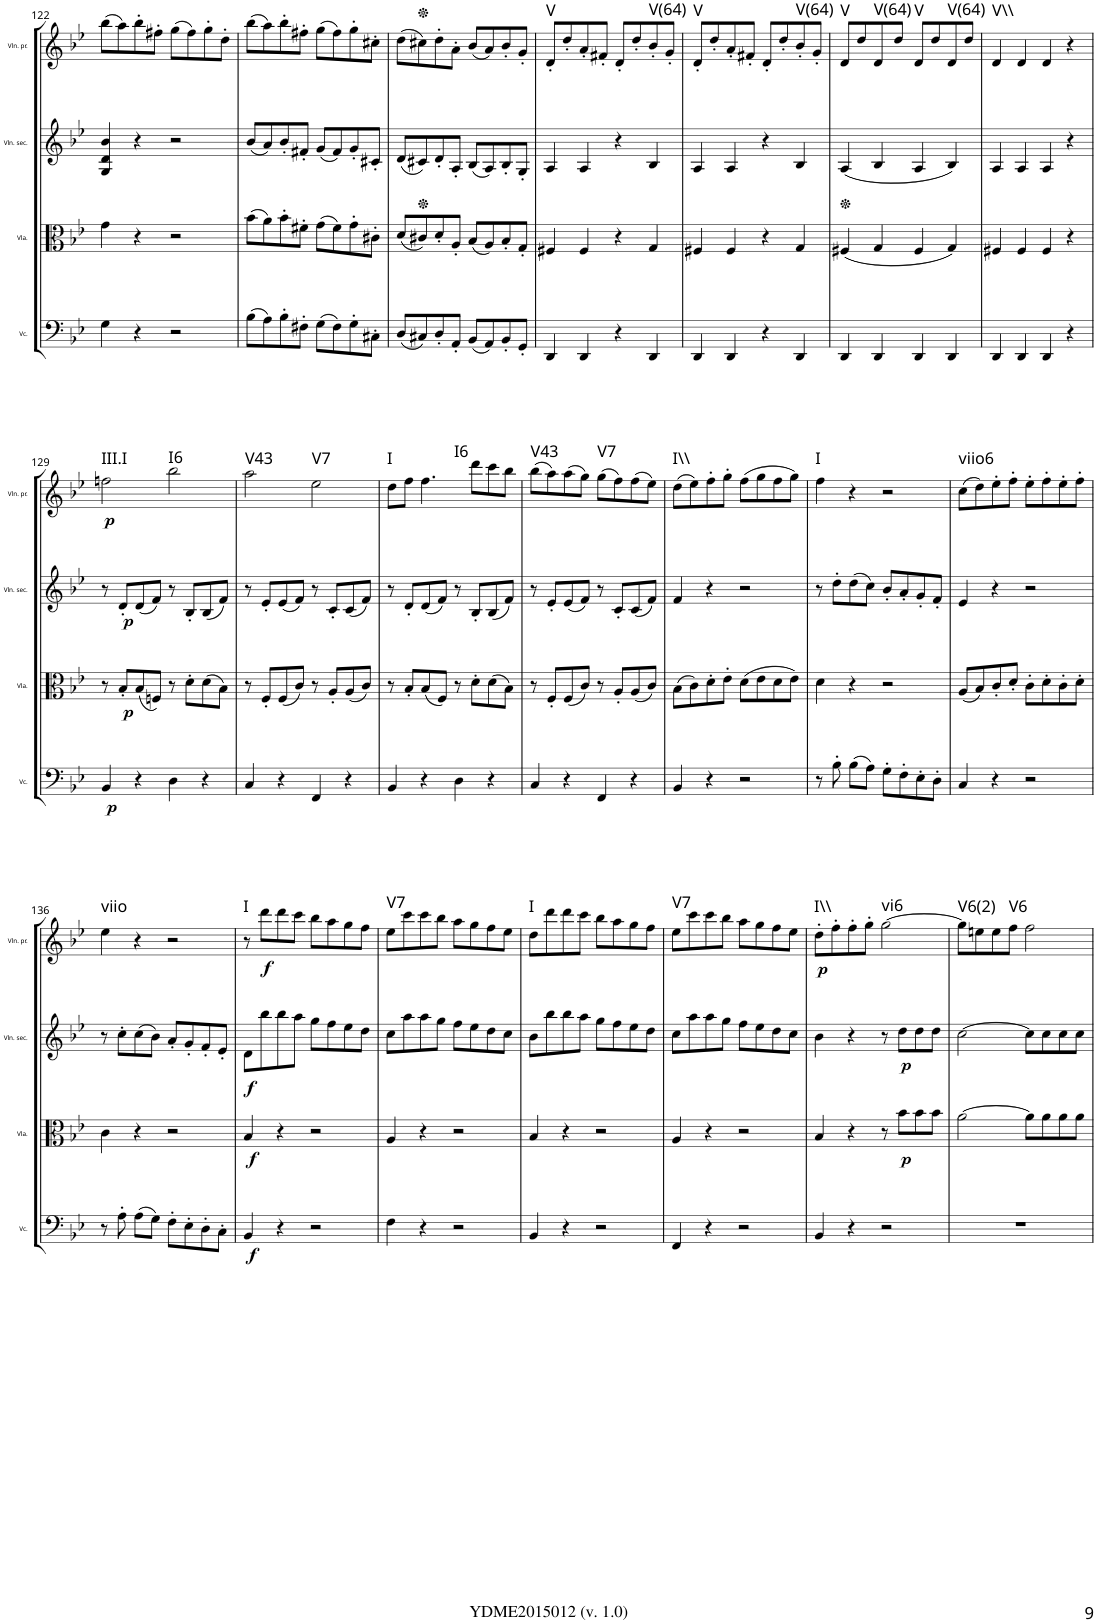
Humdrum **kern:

**kern	**dynam	**kern	**dynam	**kern	**dynam	**kern	**dynam	**harte
*part4	*part4	*part3	*part3	*part2	*part2	*part1	*part1	*part1
*staff4	*staff4	*staff3	*staff3	*staff2	*staff2	*staff1	*staff1	*
*I"Violoncelle	*	*I"Viola	*	*I"Violino secondo	*	*I"Violino primo	*	*
*I'Vc.	*	*I'Vla.	*	*I'Vln. sec.	*	*I'Vln. pr.	*	*
!!LO:PB:g=z
*clefF4	*	*clefC3	*	*clefG2	*	*clefG2	*	*
*k[b-e-]	*	*k[b-e-]	*	*k[b-e-]	*	*k[b-e-]	*	*
*B-:	*	*B-:	*	*B-:	*	*B-:	*	*
*M2/2	*	*M2/2	*	*M2/2	*	*M2/2	*	*
*met(c|)	*	*met(c|)	*	*met(c|)	*	*met(c|)	*	*
=122	=122	=122	=122	=122	=122	=122	=122	=122
4G\	.	4g\	.	4G/ 4d/ 4b-/	.	(>8bb-\L	.	.
.	.	.	.	.	.	8aa\)	.	.
4r	.	4r	.	4r	.	8bb-'\	.	.
.	.	.	.	.	.	8ff#X'\J	.	.
2r	.	2r	.	2r	.	(>8gg\L	.	.
.	.	.	.	.	.	8ff#\)	.	.
.	.	.	.	.	.	8gg'\	.	.
.	.	.	.	.	.	8dd'\J	.	.
=123	=123	=123	=123	=123	=123	=123	=123	=123
(>8B-\L	.	(>8b-\L	.	(<8b-/L	.	(>8bb-\L	.	.
8A\)	.	8a\)	.	8a/)	.	8aa\)	.	.
8B-'\	.	8b-'\	.	8b-'/	.	8bb-'\	.	.
8F#X'\J	.	8f#X'\J	.	8f#X'/J	.	8ff#X'\J	.	.
(>8G\L	.	(>8g\L	.	(<8g/L	.	(>8gg\L	.	.
8F#\)	.	8f#\)	.	8f#/)	.	8ff#\)	.	.
8G'\	.	8g'\	.	8g'/	.	8gg'\	.	.
8C#X'\J	.	8c#X'\J	.	8c#X'/J	.	8cc#X'\J	.	.
=124	=124	=124	=124	=124	=124	=124	=124	=124
(<8D/L	.	(<8d/L	.	(<8d/L	.	(>8dd\L	.	.
8C#X/)	.	8c#X/)	.	8c#X/)	.	8cc#X\)	.	.
8D'/	.	8d'/	.	8d'/	.	8dd'\	.	.
8AA'/J	.	8A'/J	.	8A'/J	.	8a'\J	.	.
(<8BB-/L	.	(<8B-/L	.	(<8B-/L	.	(<8b-/L	.	.
8AA/)	.	8A/)	.	8A/)	.	8a/)	.	.
8BB-'/	.	8B-'/	.	8B-'/	.	8b-'/	.	.
8GG'/J	.	8G'/J	.	8G'/J	.	8g'/J	.	.
=125	=125	=125	=125	=125	=125	=125	=125	=125
!	!	!	!	!	!	!	!	!LO:H:kt=V
4DD/	.	4F#X/	.	4A/	.	8d'/L	.	N
.	.	.	.	.	.	8dd'/	.	.
4DD/	.	4F#/	.	4A/	.	8a'/	.	.
.	.	.	.	.	.	8f#X'/J	.	.
4r	.	4r	.	4r	.	8d'/L	.	.
.	.	.	.	.	.	8dd'/	.	.
!	!	!	!	!	!	!	!	!LO:H:kt=V(64)
4DD/	.	4G/	.	4B-/	.	8b-'/	.	N
.	.	.	.	.	.	8g'/J	.	.
=126	=126	=126	=126	=126	=126	=126	=126	=126
!	!	!	!	!	!	!	!	!LO:H:kt=V
4DD/	.	4F#X/	.	4A/	.	8d'/L	.	N
.	.	.	.	.	.	8dd'/	.	.
4DD/	.	4F#/	.	4A/	.	8a'/	.	.
.	.	.	.	.	.	8f#X'/J	.	.
4r	.	4r	.	4r	.	8d'/L	.	.
.	.	.	.	.	.	8dd'/	.	.
!	!	!	!	!	!	!	!	!LO:H:kt=V(64)
4DD/	.	4G/	.	4B-/	.	8b-'/	.	N
.	.	.	.	.	.	8g'/J	.	.
=127	=127	=127	=127	=127	=127	=127	=127	=127
!	!	!	!	!	!	!	!	!LO:H:kt=V
4DD/	.	(<4F#X/	.	(<4A/	.	8d/L	.	N
.	.	.	.	.	.	8dd/	.	.
!	!	!	!	!	!	!	!	!LO:H:kt=V(64)
4DD/	.	4G/	.	4B-/	.	8d/	.	N
.	.	.	.	.	.	8dd/J	.	.
!	!	!	!	!	!	!	!	!LO:H:kt=V
4DD/	.	4F#/	.	4A/	.	8d/L	.	N
.	.	.	.	.	.	8dd/	.	.
!	!	!	!	!	!	!	!	!LO:H:kt=V(64)
4DD/	.	4G/)	.	4B-/)	.	8d/	.	N
.	.	.	.	.	.	8dd/J	.	.
=128	=128	=128	=128	=128	=128	=128	=128	=128
!	!	!	!	!	!	!	!	!LO:H:kt=V\\
4DD/	.	4F#X/	.	4A/	.	4d/	.	N
4DD/	.	4F#/	.	4A/	.	4d/	.	.
4DD/	.	4F#/	.	4A/	.	4d/	.	.
4r	.	4r	.	4r	.	4r	.	.
!!LO:LB:g=z
=129	=129	=129	=129	=129	=129	=129	=129	=129
!	!LO:DY:b	!	!	!	!	!	!LO:DY:b	!LO:H:kt=III.I
4BB-/	p	8r	.	8r	.	2ffn\	p	N
!	!	!	!LO:DY:b	!	!LO:DY:b	!	!	!
.	.	8B-'/L	p	8d'/L	p	.	.	.
4r	.	(<8B-/	.	(<8d/	.	.	.	.
.	.	8Fn/J)	.	8f/J)	.	.	.	.
!	!	!	!	!	!	!	!	!LO:H:kt=I6
4D\	.	8r	.	8r	.	2bb-\	.	N
.	.	8d'\L	.	8B-'/L	.	.	.	.
4r	.	(>8d\	.	(<8B-/	.	.	.	.
.	.	8B-\J)	.	8f/J)	.	.	.	.
=130	=130	=130	=130	=130	=130	=130	=130	=130
!	!	!	!	!	!	!	!	!LO:H:kt=V43
4C/	.	8r	.	8r	.	2aa\	.	N
.	.	8F'/L	.	8e-'/L	.	.	.	.
4r	.	(<8F/	.	(<8e-/	.	.	.	.
.	.	8c/J)	.	8f/J)	.	.	.	.
!	!	!	!	!	!	!	!	!LO:H:kt=V7
4FF/	.	8r	.	8r	.	2ee-\	.	N
.	.	8A'/L	.	8c'/L	.	.	.	.
4r	.	(<8A/	.	(<8c/	.	.	.	.
.	.	8c/J)	.	8f/J)	.	.	.	.
=131	=131	=131	=131	=131	=131	=131	=131	=131
!	!	!	!	!	!	!	!	!LO:H:kt=I
4BB-/	.	8r	.	8r	.	8dd\L	.	N
.	.	8B-'/L	.	8d'/L	.	8ff\J	.	.
!	!	!	!	!	!	!	!	!LO:H:kt=I6
4r	.	(<8B-/	.	(<8d/	.	4.ff\	.	N
.	.	8F/J)	.	8f/J)	.	.	.	.
4D\	.	8r	.	8r	.	.	.	.
.	.	8d'\L	.	8B-'/L	.	8ddd\L	.	.
4r	.	(>8d\	.	(<8B-/	.	8ccc\	.	.
.	.	8B-\J)	.	8f/J)	.	8bb-\J	.	.
=132	=132	=132	=132	=132	=132	=132	=132	=132
!	!	!	!	!	!	!	!	!LO:H:kt=V43
4C/	.	8r	.	8r	.	(>8bb-\L	.	N
.	.	8F'/L	.	8e-'/L	.	8aa\)	.	.
4r	.	(<8F/	.	(<8e-/	.	(>8aa\	.	.
.	.	8c/J)	.	8f/J)	.	8gg\J)	.	.
!	!	!	!	!	!	!	!	!LO:H:kt=V7
4FF/	.	8r	.	8r	.	(>8gg\L	.	N
.	.	8A'/L	.	8c'/L	.	8ff\)	.	.
4r	.	(<8A/	.	(<8c/	.	(>8ff\	.	.
.	.	8c/J)	.	8f/J)	.	8ee-\J)	.	.
=133	=133	=133	=133	=133	=133	=133	=133	=133
!	!	!	!	!	!	!	!	!LO:H:kt=I\\
4BB-/	.	(>8B-\L	.	4f/	.	(>8dd\L	.	N
.	.	8c\)	.	.	.	8ee-\)	.	.
4r	.	8d'\	.	4r	.	8ff'\	.	.
.	.	8e-'\J	.	.	.	8gg'\J	.	.
2r	.	(>8d\L	.	2r	.	(>8ff\L	.	.
.	.	8e-\	.	.	.	8gg\	.	.
.	.	8d\	.	.	.	8ff\	.	.
.	.	8e-\J)	.	.	.	8gg\J)	.	.
=134	=134	=134	=134	=134	=134	=134	=134	=134
!	!	!	!	!	!	!	!	!LO:H:kt=I
8r	.	4d\	.	8r	.	4ff\	.	N
8B-'\	.	.	.	8dd'\L	.	.	.	.
(>8B-\L	.	4r	.	(>8dd\	.	4r	.	.
8A\J)	.	.	.	8cc\J)	.	.	.	.
8G'\L	.	2r	.	8b-'/L	.	2r	.	.
8F'\	.	.	.	8a'/	.	.	.	.
8E-'\	.	.	.	8g'/	.	.	.	.
8D'\J	.	.	.	8f'/J	.	.	.	.
=135	=135	=135	=135	=135	=135	=135	=135	=135
!	!	!	!	!	!	!	!	!LO:H:kt=viio6
4C/	.	(<8A/L	.	4e-/	.	(>8cc\L	.	N
.	.	8B-/)	.	.	.	8dd\)	.	.
4r	.	8c'/	.	4r	.	8ee-'\	.	.
.	.	8d'/J	.	.	.	8ff'\J	.	.
2r	.	8c'\L	.	2r	.	8ee-'\L	.	.
.	.	8d'\	.	.	.	8ff'\	.	.
.	.	8c'\	.	.	.	8ee-'\	.	.
.	.	8d'\J	.	.	.	8ff'\J	.	.
!!LO:LB:g=z
=136	=136	=136	=136	=136	=136	=136	=136	=136
!	!	!	!	!	!	!	!	!LO:H:kt=viio
8r	.	4c\	.	8r	.	4ee-\	.	N
8A'\	.	.	.	8cc'\L	.	.	.	.
(>8A\L	.	4r	.	(>8cc\	.	4r	.	.
8G\J)	.	.	.	8b-\J)	.	.	.	.
8F'\L	.	2r	.	8a'/L	.	2r	.	.
8E-'\	.	.	.	8g'/	.	.	.	.
8D'\	.	.	.	8f'/	.	.	.	.
8C'\J	.	.	.	8e-'/J	.	.	.	.
=137	=137	=137	=137	=137	=137	=137	=137	=137
!	!LO:DY:b	!	!LO:DY:b	!	!LO:DY:b	!	!	!LO:H:kt=I
4BB-/	f	4B-/	f	8d\L	f	8r	.	N
!	!	!	!	!	!	!	!LO:DY:b	!
.	.	.	.	8bb-\	.	8ddd\L	f	.
4r	.	4r	.	8bb-\	.	8ddd\	.	.
.	.	.	.	8aa\J	.	8ccc\J	.	.
2r	.	2r	.	8gg\L	.	8bb-\L	.	.
.	.	.	.	8ff\	.	8aa\	.	.
.	.	.	.	8ee-\	.	8gg\	.	.
.	.	.	.	8dd\J	.	8ff\J	.	.
=138	=138	=138	=138	=138	=138	=138	=138	=138
!	!	!	!	!	!	!	!	!LO:H:kt=V7
4F\	.	4A/	.	8cc\L	.	8ee-\L	.	N
.	.	.	.	8aa\	.	8ccc\	.	.
4r	.	4r	.	8aa\	.	8ccc\	.	.
.	.	.	.	8gg\J	.	8bb-\J	.	.
2r	.	2r	.	8ff\L	.	8aa\L	.	.
.	.	.	.	8ee-\	.	8gg\	.	.
.	.	.	.	8dd\	.	8ff\	.	.
.	.	.	.	8cc\J	.	8ee-\J	.	.
=139	=139	=139	=139	=139	=139	=139	=139	=139
!	!	!	!	!	!	!	!	!LO:H:kt=I
4BB-/	.	4B-/	.	8b-\L	.	8dd\L	.	N
.	.	.	.	8bb-\	.	8ddd\	.	.
4r	.	4r	.	8bb-\	.	8ddd\	.	.
.	.	.	.	8aa\J	.	8ccc\J	.	.
2r	.	2r	.	8gg\L	.	8bb-\L	.	.
.	.	.	.	8ff\	.	8aa\	.	.
.	.	.	.	8ee-\	.	8gg\	.	.
.	.	.	.	8dd\J	.	8ff\J	.	.
=140	=140	=140	=140	=140	=140	=140	=140	=140
!	!	!	!	!	!	!	!	!LO:H:kt=V7
4FF/	.	4A/	.	8cc\L	.	8ee-\L	.	N
.	.	.	.	8aa\	.	8ccc\	.	.
4r	.	4r	.	8aa\	.	8ccc\	.	.
.	.	.	.	8gg\J	.	8bb-\J	.	.
2r	.	2r	.	8ff\L	.	8aa\L	.	.
.	.	.	.	8ee-\	.	8gg\	.	.
.	.	.	.	8dd\	.	8ff\	.	.
.	.	.	.	8cc\J	.	8ee-\J	.	.
=141	=141	=141	=141	=141	=141	=141	=141	=141
!	!	!	!	!	!	!	!LO:DY:b	!LO:H:kt=I\\
4BB-/	.	4B-/	.	4b-\	.	8dd'\L	p	N
.	.	.	.	.	.	8ff'\	.	.
4r	.	4r	.	4r	.	8ff'\	.	.
.	.	.	.	.	.	8gg'\J	.	.
!	!	!	!	!	!	!	!	!LO:H:kt=vi6
2r	.	8r	.	8r	.	[2gg\	.	N
!	!	!	!LO:DY:b	!	!LO:DY:b	!	!	!
.	.	8b-\L	p	8dd\L	p	.	.	.
.	.	8b-\	.	8dd\	.	.	.	.
.	.	8b-\J	.	8dd\J	.	.	.	.
=142	=142	=142	=142	=142	=142	=142	=142	=142
!	!	!	!	!	!	!	!	!LO:H:kt=V6(2)
1r	.	[2a\	.	[2cc\	.	8gg\L]	.	N
.	.	.	.	.	.	8een\	.	.
.	.	.	.	.	.	8ee\	.	.
!	!	!	!	!	!	!	!	!LO:H:kt=V6
.	.	.	.	.	.	8ff\J	.	N
.	.	8a\L]	.	8cc\L]	.	2ff\	.	.
.	.	8a\	.	8cc\	.	.	.	.
.	.	8a\	.	8cc\	.	.	.	.
.	.	8a\J	.	8cc\J	.	.	.	.
=	=	=	=	=	=	=	=	=
*-	*-	*-	*-	*-	*-	*-	*-	*-
